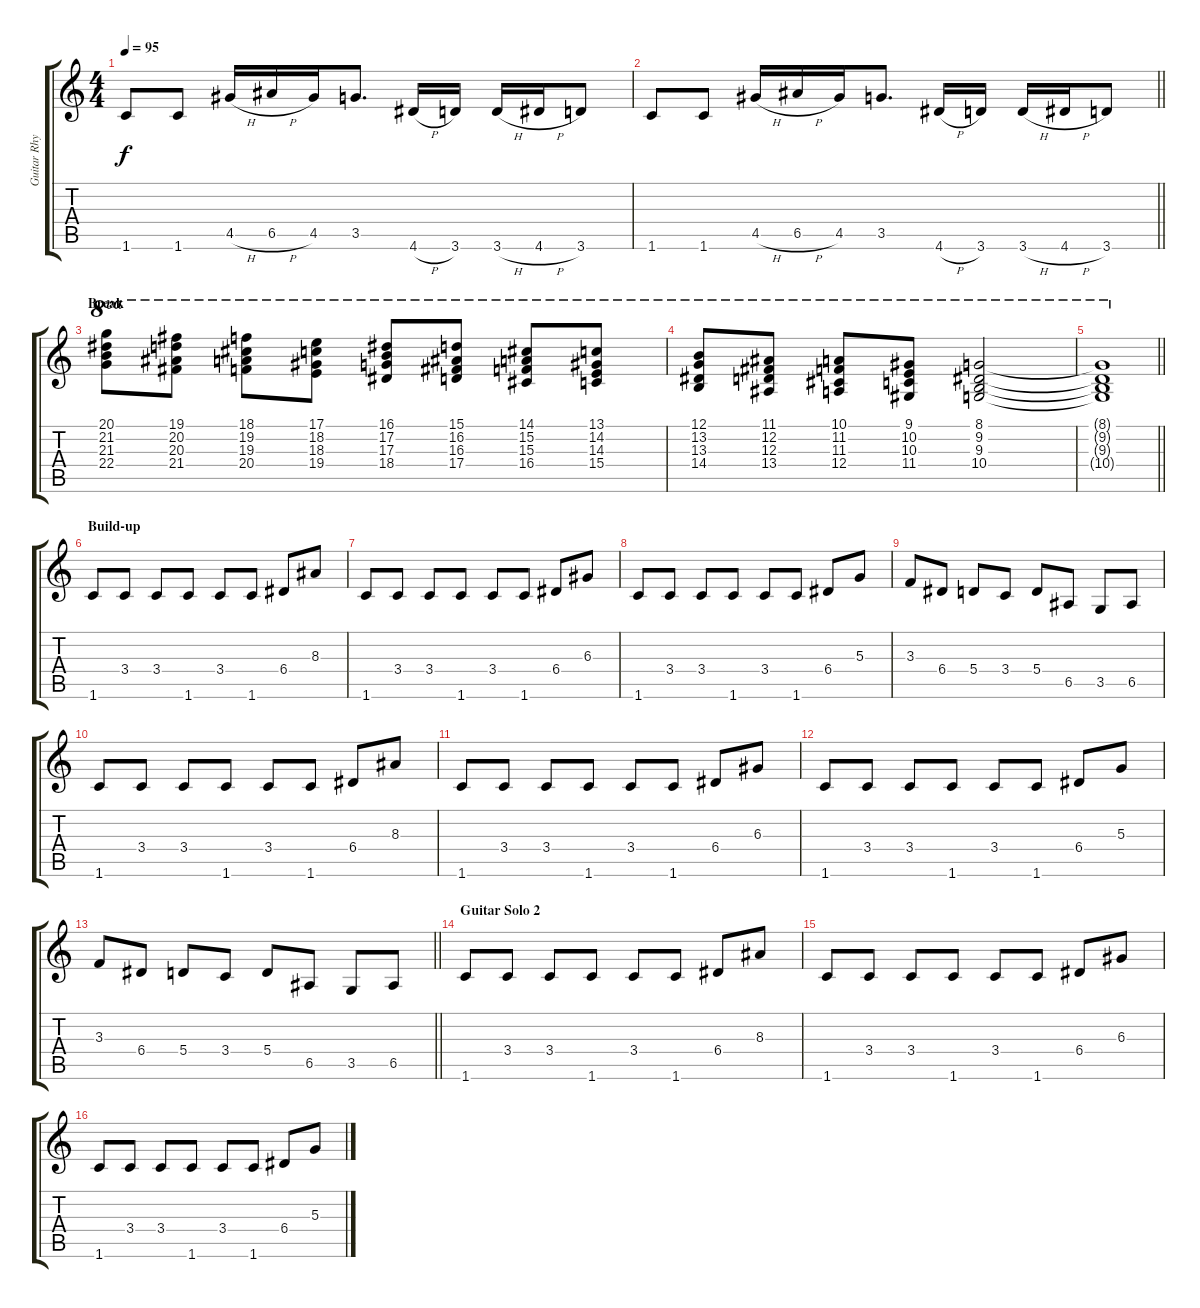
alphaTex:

\track ("Guitar Rhythm" "Guitar Rhy") {instrument distortionguitar}
\staff {score tabs}
\tuning (B3 Gb3 D3 A2 E2 B1) {hide}
\ts (4 4)
\tempo 95
\clef g2
\ks c
1.6.8{ot 8vb dy f} 1.6.8{ot 8vb} 4.5{h}.16{ot 8vb} 6.5{h}.16{ot 8vb} 4.5.16{ot 8vb} 3.5.8{d ot 8vb} 4.6{h}.16{ot 8vb} 3.6.16{ot 8vb} 3.6{h}.16{ot 8vb} 4.6{h}.16{ot 8vb} 3.6.8{ot 8vb} |
\barLineRight lightlight
1.6.8{ot 8vb} 1.6.8{ot 8vb} 4.5{h}.16{ot 8vb} 6.5{h}.16{ot 8vb} 4.5.16{ot 8vb} 3.5.8{d ot 8vb} 4.6{h}.16{ot 8vb} 3.6.16{ot 8vb} 3.6{h}.16{ot 8vb} 4.6{h}.16{ot 8vb} 3.6.8{ot 8vb} |
\section ("" "Break")
(20.1 21.2 21.3 22.4).8{ot 8va} (19.1 20.2 20.3 21.4).8{ot 8va} (18.1 19.2 19.3 20.4).8{ot 8va} (17.1 18.2 18.3 19.4).8{ot 8va} (16.1 17.2 17.3 18.4).8{ot 8va} (15.1 16.2 16.3 17.4).8{ot 8va} (14.1 15.2 15.3 16.4).8{ot 8va} (13.1 14.2 14.3 15.4).8{ot 8va} |
(12.1 13.2 13.3 14.4).8{ot 8va} (11.1 12.2 12.3 13.4).8{ot 8va} (10.1 11.2 11.3 12.4).8{ot 8va} (9.1 10.2 10.3 11.4).8{ot 8va} (8.1 9.2 9.3 10.4).2{ot 8va} |
\barLineRight lightlight
(8.1{t} 9.2{t} 9.3{t} 10.4{t}).1{ot 8va volume 2} |
\section ("" "Build-up")
1.6.8{ot 8vb volume 10} 3.4.8 3.4.8 1.6.8{ot 8vb} 3.4.8 1.6.8{ot 8vb} 6.4.8 8.3.8 |
1.6.8{ot 8vb} 3.4.8 3.4.8 1.6.8{ot 8vb} 3.4.8 1.6.8{ot 8vb} 6.4.8 6.3.8 |
1.6.8{ot 8vb} 3.4.8 3.4.8 1.6.8{ot 8vb} 3.4.8 1.6.8{ot 8vb} 6.4.8 5.3.8 |
3.3.8 6.4.8 5.4.8 3.4.8 5.4.8 6.5.8 3.5.8 6.5.8 |
1.6.8{ot 8vb} 3.4.8 3.4.8 1.6.8{ot 8vb} 3.4.8 1.6.8{ot 8vb} 6.4.8 8.3.8 |
1.6.8{ot 8vb} 3.4.8 3.4.8 1.6.8{ot 8vb} 3.4.8 1.6.8{ot 8vb} 6.4.8 6.3.8 |
1.6.8{ot 8vb} 3.4.8 3.4.8 1.6.8{ot 8vb} 3.4.8 1.6.8{ot 8vb} 6.4.8 5.3.8 |
\barLineRight lightlight
3.3.8 6.4.8 5.4.8 3.4.8 5.4.8 6.5.8 3.5.8 6.5.8 |
\section ("" "Guitar Solo 2")
1.6.8{ot 8vb} 3.4.8 3.4.8 1.6.8{ot 8vb} 3.4.8 1.6.8{ot 8vb} 6.4.8 8.3.8 |
1.6.8{ot 8vb} 3.4.8 3.4.8 1.6.8{ot 8vb} 3.4.8 1.6.8{ot 8vb} 6.4.8 6.3.8 |
1.6.8{ot 8vb} 3.4.8 3.4.8 1.6.8{ot 8vb} 3.4.8 1.6.8{ot 8vb} 6.4.8 5.3.8
